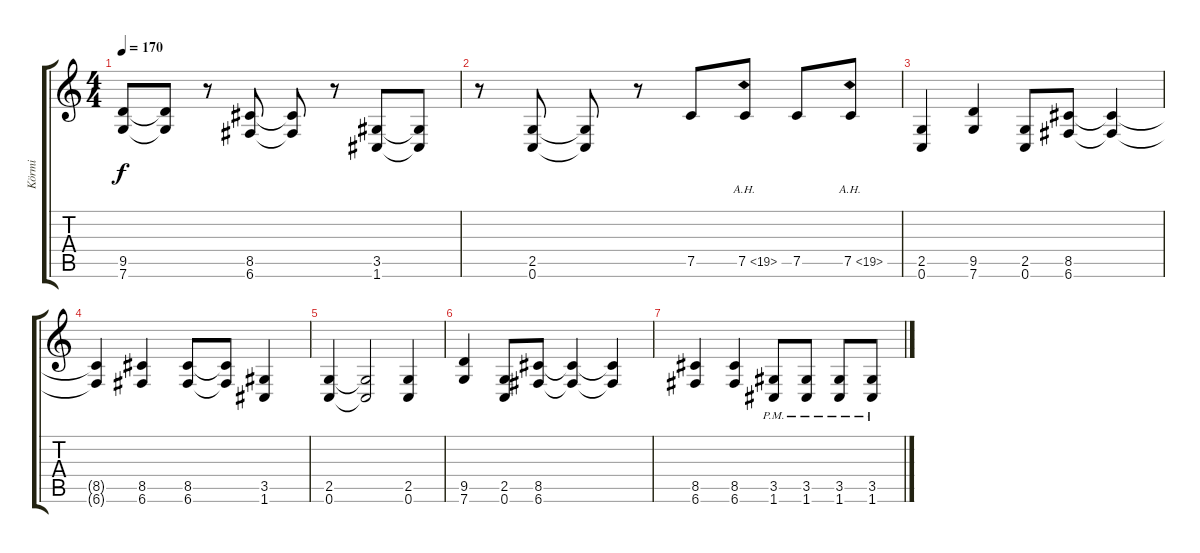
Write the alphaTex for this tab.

\track ("Körmi" "Körmi") {instrument distortionguitar}
\staff {score tabs}
\tuning (C4 G3 Eb3 Bb2 F2 C2) {hide}
\ts (4 4)
\tempo 170
\clef g2
\ks c
(9.5 7.6).8{dy f} (9.5{t} 7.6{t}).8 r.8 (8.5 6.6).8 (8.5{t} 6.6{t}).8 r.8 (3.5 1.6).8 (3.5{t} 1.6{t}).8 |
r.8 (2.5 0.6).8 (2.5{t} 0.6{t}).8 r.8 7.5.8 7.5{ah 12}.8 7.5.8 7.5{ah 12}.8 |
(2.5 0.6).4 (9.5 7.6).4 (2.5 0.6).8 (8.5 6.6).8 (8.5{t} 6.6{t}).4 |
(8.5{t} 6.6{t}).4 (8.5 6.6).4 (8.5 6.6).8 (8.5{t} 6.6{t}).8 (3.5 1.6).4 |
(2.5 0.6).4 (2.5{t} 0.6{t}).2 (2.5 0.6).4 |
(9.5 7.6).4 (2.5 0.6).8 (8.5 6.6).8 (8.5{t} 6.6{t}).4 (8.5{t} 6.6{t}).4 |
(8.5 6.6).4 (8.5 6.6).4 (3.5{pm} 1.6{pm}).8 (3.5{pm} 1.6{pm}).8 (3.5{pm} 1.6{pm}).8 (3.5{pm} 1.6{pm}).8
